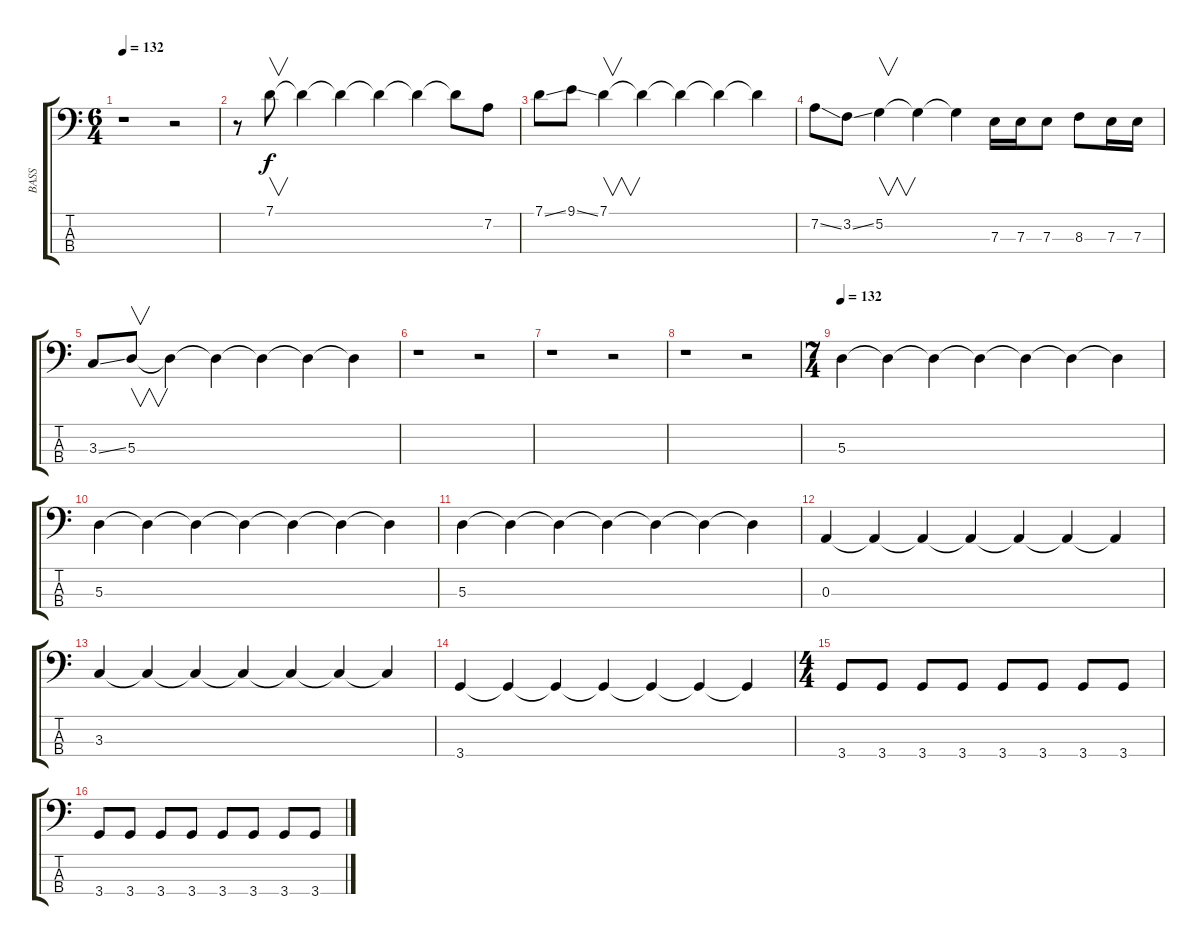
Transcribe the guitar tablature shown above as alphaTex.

\track ("BASS" "BASS") {instrument electricbassfinger}
\staff {score tabs}
\tuning (G2 D2 A1 E1) {hide}
\ts (6 4)
\tempo 132
\tempo 126
\tempo 132
\clef f4
\ks c
r.1{dy f instrument electricbassfinger} r.2 |
r.8 7.1.8{v} 7.1{t}.4 7.1{t}.4 7.1{t}.4 7.1{t}.4 7.1{t}.8 7.2.8 |
7.1{ss}.8 9.1{ss}.8 7.1.4{v} 7.1{t}.4 7.1{t}.4 7.1{t}.4 7.1{t}.4 |
7.2{ss}.8 3.2{ss}.8 5.2.4{v} 5.2{t}.4 5.2{t}.4 7.3.16 7.3.16 7.3.8 8.3.8 7.3.16 7.3.16 |
3.3{ss}.8 5.3.8{v} 5.3{t}.4 5.3{t}.4 5.3{t}.4 5.3{t}.4 5.3{t}.4 |
r.1 r.2 |
r.1 r.2 |
r.1 r.2 |
\ts (7 4)
\tempo 132
5.3.4 5.3{t}.4 5.3{t}.4 5.3{t}.4 5.3{t}.4 5.3{t}.4 5.3{t}.4 |
5.3.4 5.3{t}.4 5.3{t}.4 5.3{t}.4 5.3{t}.4 5.3{t}.4 5.3{t}.4 |
5.3.4 5.3{t}.4 5.3{t}.4 5.3{t}.4 5.3{t}.4 5.3{t}.4 5.3{t}.4 |
0.3.4 0.3{t}.4 0.3{t}.4 0.3{t}.4 0.3{t}.4 0.3{t}.4 0.3{t}.4 |
3.3.4 3.3{t}.4 3.3{t}.4 3.3{t}.4 3.3{t}.4 3.3{t}.4 3.3{t}.4 |
3.4.4 3.4{t}.4 3.4{t}.4 3.4{t}.4 3.4{t}.4 3.4{t}.4 3.4{t}.4 |
\ts (4 4)
3.4.8 3.4.8 3.4.8 3.4.8 3.4.8 3.4.8 3.4.8 3.4.8 |
3.4.8 3.4.8 3.4.8 3.4.8 3.4.8 3.4.8 3.4.8 3.4.8
